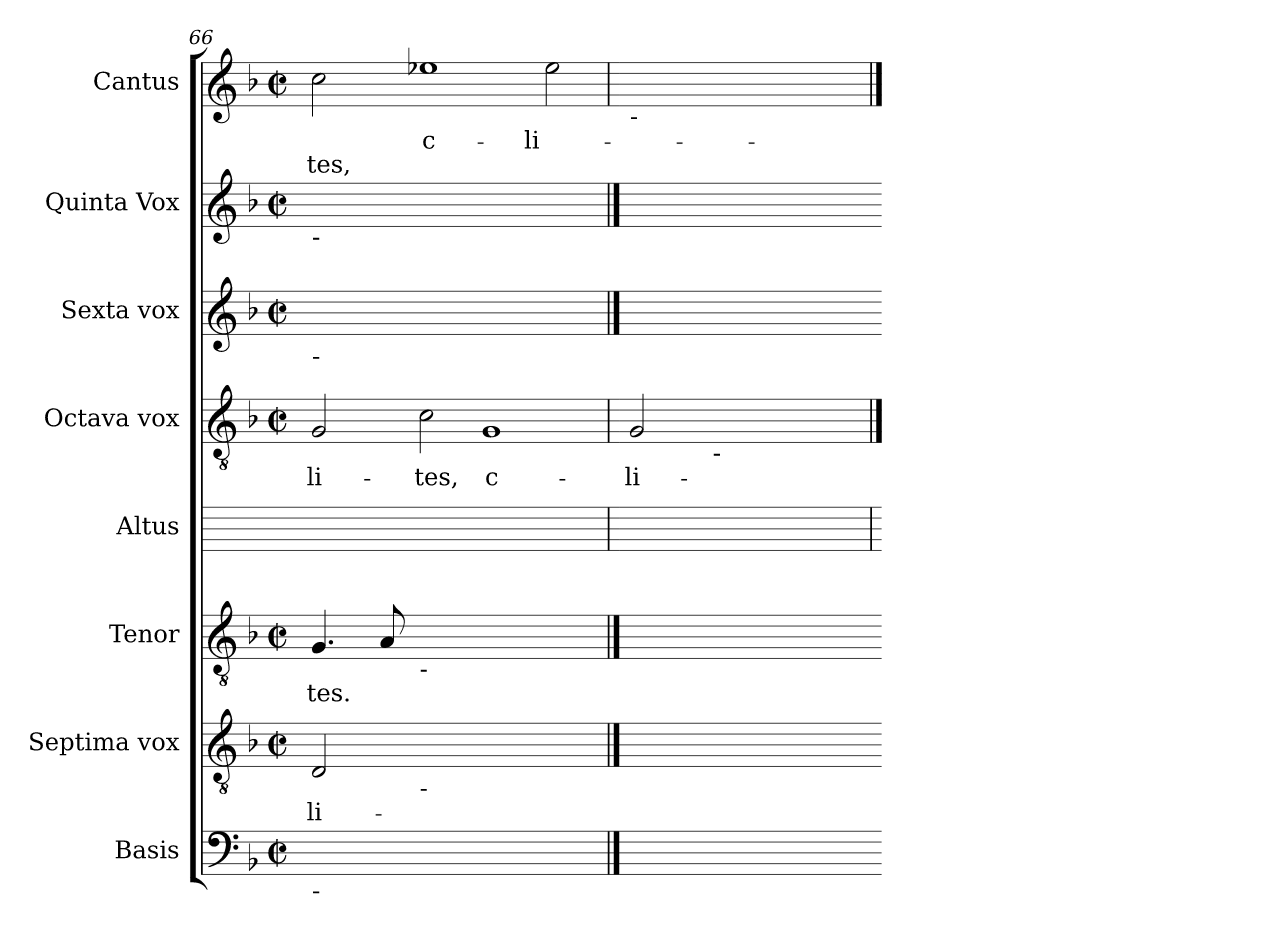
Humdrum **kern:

**kern	**text	**kern	**text	**kern	**text	**kern	**kern	**text	**kern	**text	**kern	**text	**kern	**text	**text
*part8	*part8	*part7	*part7	*part6	*part6	*part5	*part4	*part4	*part3	*part3	*part2	*part2	*part1	*part1	*part1
*staff8	*staff8	*staff7	*staff7	*staff6	*staff6	*staff5	*staff4	*staff4	*staff3	*staff3	*staff2	*staff2	*staff1	*staff1	*staff1
*I"Basis	*	*I"Septima vox	*	*I"Tenor	*	*I"Altus	*I"Octava vox	*	*I"Sexta vox	*	*I"Quinta Vox	*	*I"Cantus	*	*
*clefF4	*	*clefGv2	*	*clefGv2	*	*	*clefGv2	*	*clefG2	*	*clefG2	*	*clefG2	*	*
*k[b-]	*	*k[b-]	*	*k[b-]	*	*	*k[b-]	*	*k[b-]	*	*k[b-]	*	*k[b-]	*	*
*F:	*	*F:	*	*F:	*	*	*F:	*	*F:	*	*F:	*	*F:	*	*
*M4/2	*	*M4/2	*	*M4/2	*	*	*M4/2	*	*M4/2	*	*M4/2	*	*M4/2	*	*
*met(c|)	*	*met(c|)	*	*met(c|)	*	*	*met(c|)	*	*met(c|)	*	*met(c|)	*	*met(c|)	*	*
=66	=66	=66	=66	=66	=66	=66	=66	=66	=66	=66	=66	=66	=66	=66	=66
!	!	!	!	!	!	!	!	!	!	!	!LO:TX:b:t=-	!	!	!	!
!	!	!	!	!	!	!	!	!	!LO:TX:b:t=-	!	!	!	!	!	!
!LO:TX:b:t=-	!	!	!	!	!	!	!	!	!	!	!	!	!	!	!
!	!LO:LY:b	!	!LO:LY:b	!	!LO:LY:b	!	!	!LO:LY:b	!	!LO:LY:b	!	!LO:LY:b	!	!	!LO:LY:b
[1.GGyy	-tes.	2D	li-	4.G	-tes.	4ryy	2G	-li-	[1.dyy	-tes.	[1.bnyy	-tes.	2cc	.	-tes,
.	.	.	.	.	.	1..ryy	.	.	.	.	.	.	.	.	.
.	.	.	.	8A	.	.	.	.	.	.	.	.	.	.	.
!	!	!	!	!LO:TX:b:t=-	!	!	!	!	!	!	!	!	!	!	!
!	!	!LO:TX:b:t=-	!	!	!	!	!	!	!	!	!	!	!	!	!
!	!	!	!LO:LY:b	!	!	!	!	!LO:LY:b	!	!	!	!	!	!LO:LY:b	!
.	.	1Dyy	-tes.	[1Bnyy	.	.	2c	-tes,	.	.	.	.	1ee-X	c-	.
!	!	!	!	!	!	!	!	!LO:LY:b	!	!	!	!	!	!	!
.	.	.	.	.	.	.	1G	c-	.	.	.	.	.	.	.
!	!	!	!	!	!	!	!	!	!	!	!	!	!	!LO:LY:b	!
2GGyy]	.	2ryy	.	2Byy]	.	.	.	.	2dyy]	.	2byy]	.	2ee-	-li-	.
==67	=67	==67	=67	==67	=67	=67	=67	=67	==67	=67	==67	=67	=67	=67	=67
!	!	!	!	!	!	!	!	!	!	!	!	!	!LO:TX:b:t=-	!	!
!	!	!	!	!	!	!	!	!LO:LY:b	!	!	!	!	!	!LO:LY:b	!
0ryy	.	0ryy	.	0ryy	.	4ryy	2G	-li-	0ryy	.	0ryy	.	[1.ddyy	-tes.	.
.	.	.	.	.	.	1..ryy	.	.	.	.	.	.	.	.	.
!	!	!	!	!	!	!	!LO:TX:b:t=-	!	!	!	!	!	!	!	!
!	!	!	!	!	!	!	!	!LO:LY:b	!	!	!	!	!	!	!
.	.	.	.	.	.	.	1Gyy	-tes.	.	.	.	.	.	.	.
.	.	.	.	.	.	.	2ryy	.	.	.	.	.	2ddyy]	.	.
=	==	=	==	=	==	=	==	==	=	==	=	==	==	==	==
*-	*-	*-	*-	*-	*-	*-	*-	*-	*-	*-	*-	*-	*-	*-	*-
